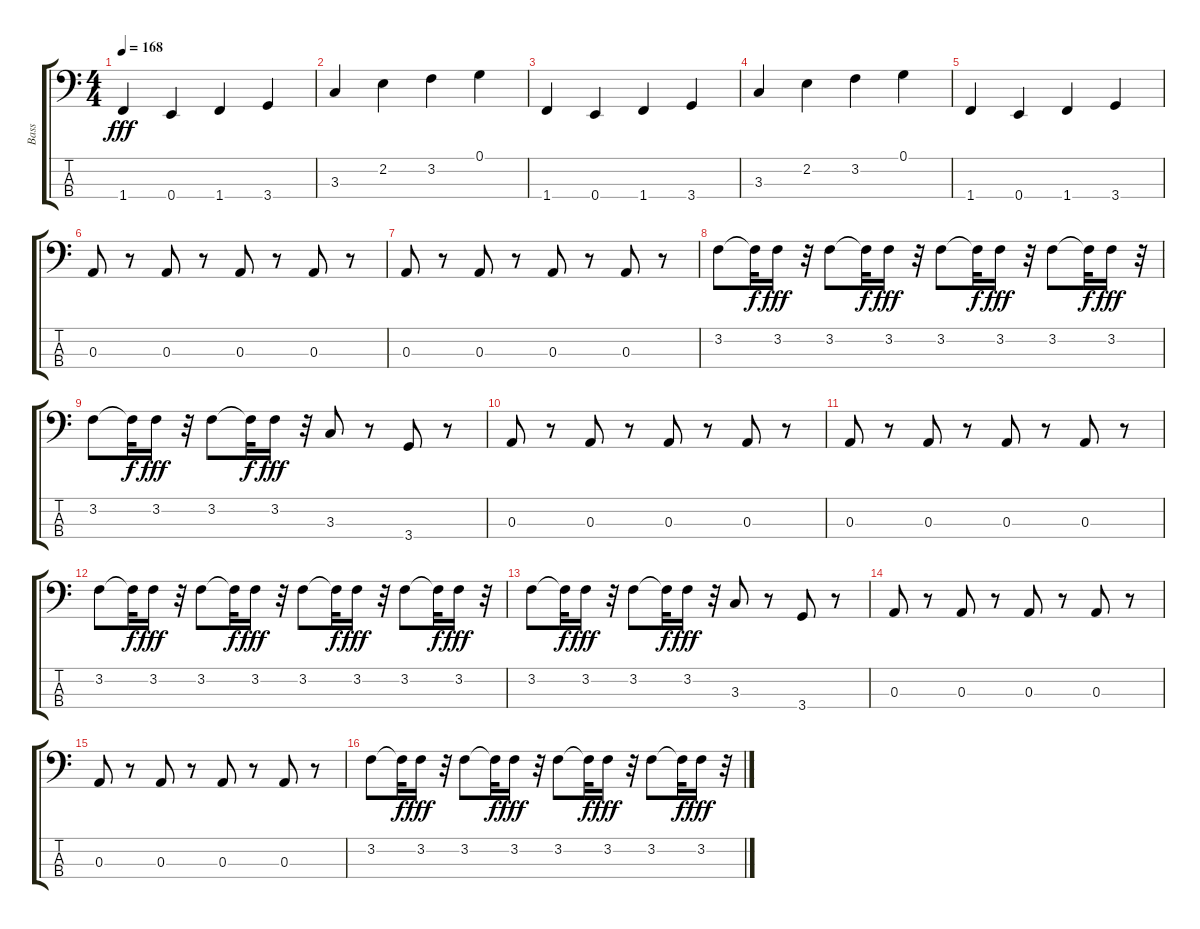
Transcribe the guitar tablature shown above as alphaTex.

\track ("Bass" "Bass") {instrument electricbassfinger}
\staff {score tabs}
\tuning (G2 D2 A1 E1) {hide}
\ts (4 4)
\tempo 168
\clef f4
\ks c
1.4.4{dy fff} 0.4.4 1.4.4 3.4.4 |
3.3.4 2.2.4 3.2.4 0.1.4 |
1.4.4 0.4.4 1.4.4 3.4.4 |
3.3.4 2.2.4 3.2.4 0.1.4 |
1.4.4 0.4.4 1.4.4 3.4.4 |
0.3.8 r.8 0.3.8 r.8 0.3.8 r.8 0.3.8 r.8 |
0.3.8 r.8 0.3.8 r.8 0.3.8 r.8 0.3.8 r.8 |
3.2.8 3.2{t}.32{dy f} 3.2.16{dy fff} r.32 3.2.8 3.2{t}.32{dy f} 3.2.16{dy fff} r.32 3.2.8 3.2{t}.32{dy f} 3.2.16{dy fff} r.32 3.2.8 3.2{t}.32{dy f} 3.2.16{dy fff} r.32 |
3.2.8 3.2{t}.32{dy f} 3.2.16{dy fff} r.32 3.2.8 3.2{t}.32{dy f} 3.2.16{dy fff} r.32 3.3.8 r.8 3.4.8 r.8 |
0.3.8 r.8 0.3.8 r.8 0.3.8 r.8 0.3.8 r.8 |
0.3.8 r.8 0.3.8 r.8 0.3.8 r.8 0.3.8 r.8 |
3.2.8 3.2{t}.32{dy f} 3.2.16{dy fff} r.32 3.2.8 3.2{t}.32{dy f} 3.2.16{dy fff} r.32 3.2.8 3.2{t}.32{dy f} 3.2.16{dy fff} r.32 3.2.8 3.2{t}.32{dy f} 3.2.16{dy fff} r.32 |
3.2.8 3.2{t}.32{dy f} 3.2.16{dy fff} r.32 3.2.8 3.2{t}.32{dy f} 3.2.16{dy fff} r.32 3.3.8 r.8 3.4.8 r.8 |
0.3.8 r.8 0.3.8 r.8 0.3.8 r.8 0.3.8 r.8 |
0.3.8 r.8 0.3.8 r.8 0.3.8 r.8 0.3.8 r.8 |
3.2.8 3.2{t}.32{dy f} 3.2.16{dy fff} r.32 3.2.8 3.2{t}.32{dy f} 3.2.16{dy fff} r.32 3.2.8 3.2{t}.32{dy f} 3.2.16{dy fff} r.32 3.2.8 3.2{t}.32{dy f} 3.2.16{dy fff} r.32
